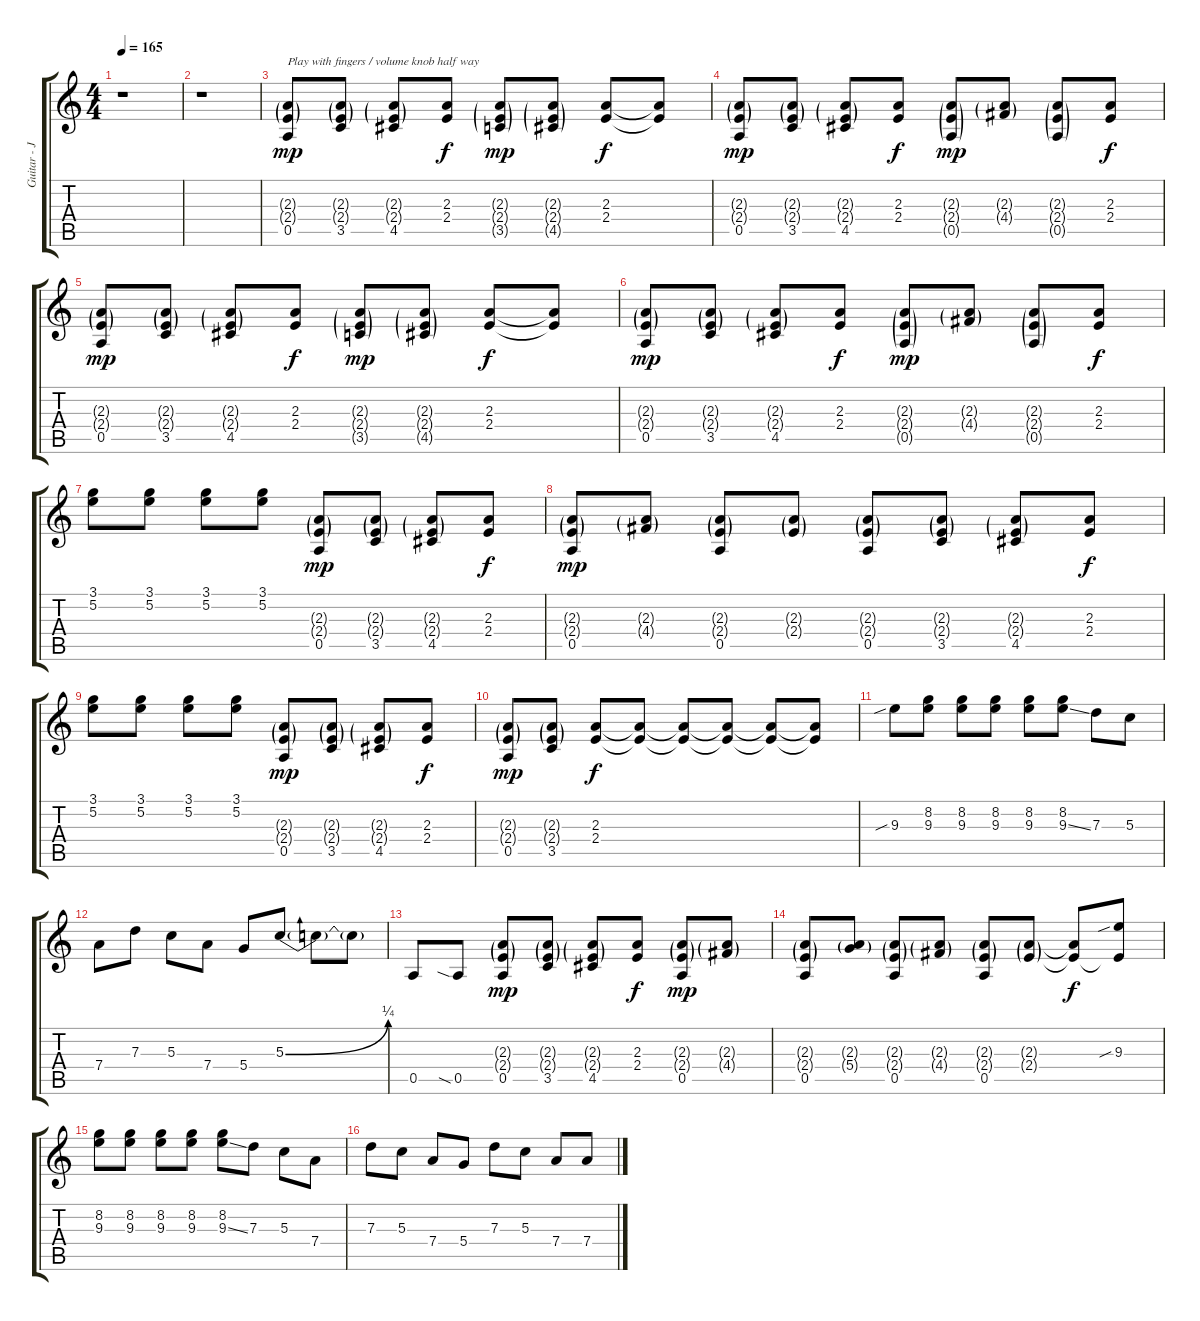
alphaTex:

\track ("Guitar - Joe" "Guitar - J") {instrument distortionguitar}
\staff {score tabs}
\tuning (E4 B3 G3 D3 A2 E2) {hide}
\ts (4 4)
\tempo 165
\clef g2
\ks c
r.1{dy mp instrument distortionguitar} |
r.1 |
(2.3{g} 2.4{g} 0.5).8{txt "Play with fingers / volume knob half way"} (2.3{g} 2.4{g} 3.5).8 (2.3{g} 2.4{g} 4.5).8 (2.3 2.4).8{dy f} (2.3{g} 2.4{g} 3.5{g}).8{dy mp} (2.3{g} 2.4{g} 4.5{g}).8 (2.3 2.4).8{dy f} (2.3{t} 2.4{t}).8 |
(2.3{g} 2.4{g} 0.5).8{dy mp} (2.3{g} 2.4{g} 3.5).8 (2.3{g} 2.4{g} 4.5).8 (2.3 2.4).8{dy f} (2.3{g} 2.4{g} 0.5{g}).8{dy mp} (2.3{g} 4.4{g}).8 (2.3{g} 2.4{g} 0.5{g}).8 (2.3 2.4).8{dy f} |
(2.3{g} 2.4{g} 0.5).8{dy mp} (2.3{g} 2.4{g} 3.5).8 (2.3{g} 2.4{g} 4.5).8 (2.3 2.4).8{dy f} (2.3{g} 2.4{g} 3.5{g}).8{dy mp} (2.3{g} 2.4{g} 4.5{g}).8 (2.3 2.4).8{dy f} (2.3{t} 2.4{t}).8 |
(2.3{g} 2.4{g} 0.5).8{dy mp} (2.3{g} 2.4{g} 3.5).8 (2.3{g} 2.4{g} 4.5).8 (2.3 2.4).8{dy f} (2.3{g} 2.4{g} 0.5{g}).8{dy mp} (2.3{g} 4.4{g}).8 (2.3{g} 2.4{g} 0.5{g}).8 (2.3 2.4).8{dy f} |
(3.1 5.2).8 (3.1 5.2).8 (3.1 5.2).8 (3.1 5.2).8 (2.3{g} 2.4{g} 0.5).8{dy mp} (2.3{g} 2.4{g} 3.5).8 (2.3{g} 2.4{g} 4.5).8 (2.3 2.4).8{dy f} |
(2.3{g} 2.4{g} 0.5).8{dy mp} (2.3{g} 4.4{g}).8 (2.3{g} 2.4{g} 0.5).8 (2.3{g} 2.4{g}).8 (2.3{g} 2.4{g} 0.5).8 (2.3{g} 2.4{g} 3.5).8 (2.3{g} 2.4{g} 4.5).8 (2.3 2.4).8{dy f} |
(3.1 5.2).8 (3.1 5.2).8 (3.1 5.2).8 (3.1 5.2).8 (2.3{g} 2.4{g} 0.5).8{dy mp} (2.3{g} 2.4{g} 3.5).8 (2.3{g} 2.4{g} 4.5).8 (2.3 2.4).8{dy f} |
(2.3{g} 2.4{g} 0.5).8{dy mp} (2.3{g} 2.4{g} 3.5).8 (2.3 2.4).8{dy f} (2.3{t} 2.4{t}).8 (2.3{t} 2.4{t}).8 (2.3{t} 2.4{t}).8 (2.3{t} 2.4{t}).8 (2.3{t} 2.4{t}).8 |
9.3{sib}.8 (8.2 9.3).8 (8.2 9.3).8 (8.2 9.3).8 (8.2 9.3).8 (8.2 9.3{ss}).8 7.3.8 5.3.8 |
7.4.8 7.3.8 5.3.8 7.4.8 5.4.8 5.3{be (bend 0 0 60 1)}.8 5.3{t}.8 5.3{t}.8 |
0.5.8 0.5{sia}.8 (2.3{g} 2.4{g} 0.5).8{dy mp} (2.3{g} 2.4{g} 3.5).8 (2.3{g} 2.4{g} 4.5).8 (2.3 2.4).8{dy f} (2.3{g} 2.4{g} 0.5).8{dy mp} (2.3{g} 4.4{g}).8 |
(2.3{g} 2.4{g} 0.5).8 (2.3{g} 5.4{g}).8 (2.3{g} 2.4{g} 0.5).8 (2.3{g} 4.4{g}).8 (2.3{g} 2.4{g} 0.5).8 (2.3{g} 2.4{g}).8 (2.3{t} 2.4{t}).8{dy f} (9.3{sib} 2.4{t}).8 |
(8.2 9.3).8 (8.2 9.3).8 (8.2 9.3).8 (8.2 9.3).8 (8.2 9.3{ss}).8 7.3.8 5.3.8 7.4.8 |
7.3.8 5.3.8 7.4.8 5.4.8 7.3.8 5.3.8 7.4.8 7.4.8
